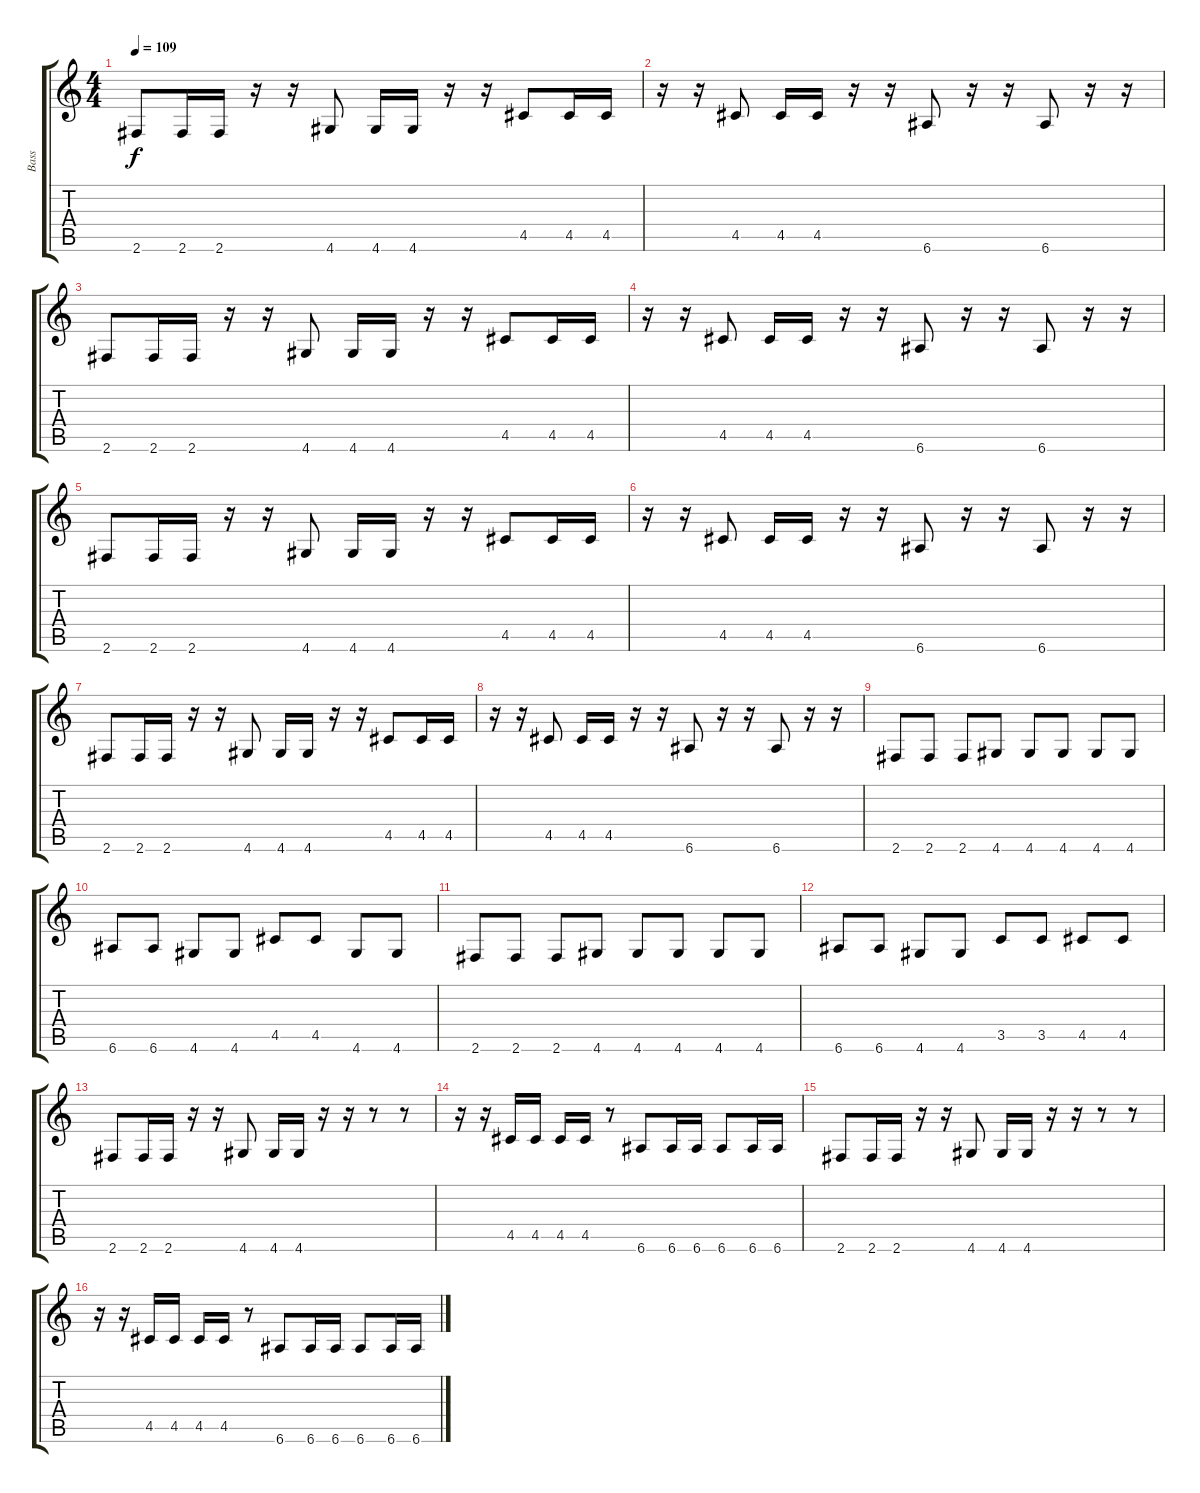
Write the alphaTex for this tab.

\track ("Bass" "Bass") {instrument electricbasspick}
\staff {score tabs}
\tuning (E4 B3 G3 D3 A2 E2) {hide}
\ts (4 4)
\tempo 109
\clef g2
\ks c
2.6.8{dy f} 2.6.16 2.6.16 r.16 r.16 4.6.8 4.6.16 4.6.16 r.16 r.16 4.5.8 4.5.16 4.5.16 |
r.16 r.16 4.5.8 4.5.16 4.5.16 r.16 r.16 6.6.8 r.16 r.16 6.6.8 r.16 r.16 |
2.6.8 2.6.16 2.6.16 r.16 r.16 4.6.8 4.6.16 4.6.16 r.16 r.16 4.5.8 4.5.16 4.5.16 |
r.16 r.16 4.5.8 4.5.16 4.5.16 r.16 r.16 6.6.8 r.16 r.16 6.6.8 r.16 r.16 |
2.6.8 2.6.16 2.6.16 r.16 r.16 4.6.8 4.6.16 4.6.16 r.16 r.16 4.5.8 4.5.16 4.5.16 |
r.16 r.16 4.5.8 4.5.16 4.5.16 r.16 r.16 6.6.8 r.16 r.16 6.6.8 r.16 r.16 |
2.6.8 2.6.16 2.6.16 r.16 r.16 4.6.8 4.6.16 4.6.16 r.16 r.16 4.5.8 4.5.16 4.5.16 |
r.16 r.16 4.5.8 4.5.16 4.5.16 r.16 r.16 6.6.8 r.16 r.16 6.6.8 r.16 r.16 |
2.6.8 2.6.8 2.6.8 4.6.8 4.6.8 4.6.8 4.6.8 4.6.8 |
6.6.8 6.6.8 4.6.8 4.6.8 4.5.8 4.5.8 4.6.8 4.6.8 |
2.6.8 2.6.8 2.6.8 4.6.8 4.6.8 4.6.8 4.6.8 4.6.8 |
6.6.8 6.6.8 4.6.8 4.6.8 3.5.8 3.5.8 4.5.8 4.5.8 |
2.6.8 2.6.16 2.6.16 r.16 r.16 4.6.8 4.6.16 4.6.16 r.16 r.16 r.8 r.8 |
r.16 r.16 4.5.16 4.5.16 4.5.16 4.5.16 r.8 6.6.8 6.6.16 6.6.16 6.6.8 6.6.16 6.6.16 |
2.6.8 2.6.16 2.6.16 r.16 r.16 4.6.8 4.6.16 4.6.16 r.16 r.16 r.8 r.8 |
r.16 r.16 4.5.16 4.5.16 4.5.16 4.5.16 r.8 6.6.8 6.6.16 6.6.16 6.6.8 6.6.16 6.6.16
